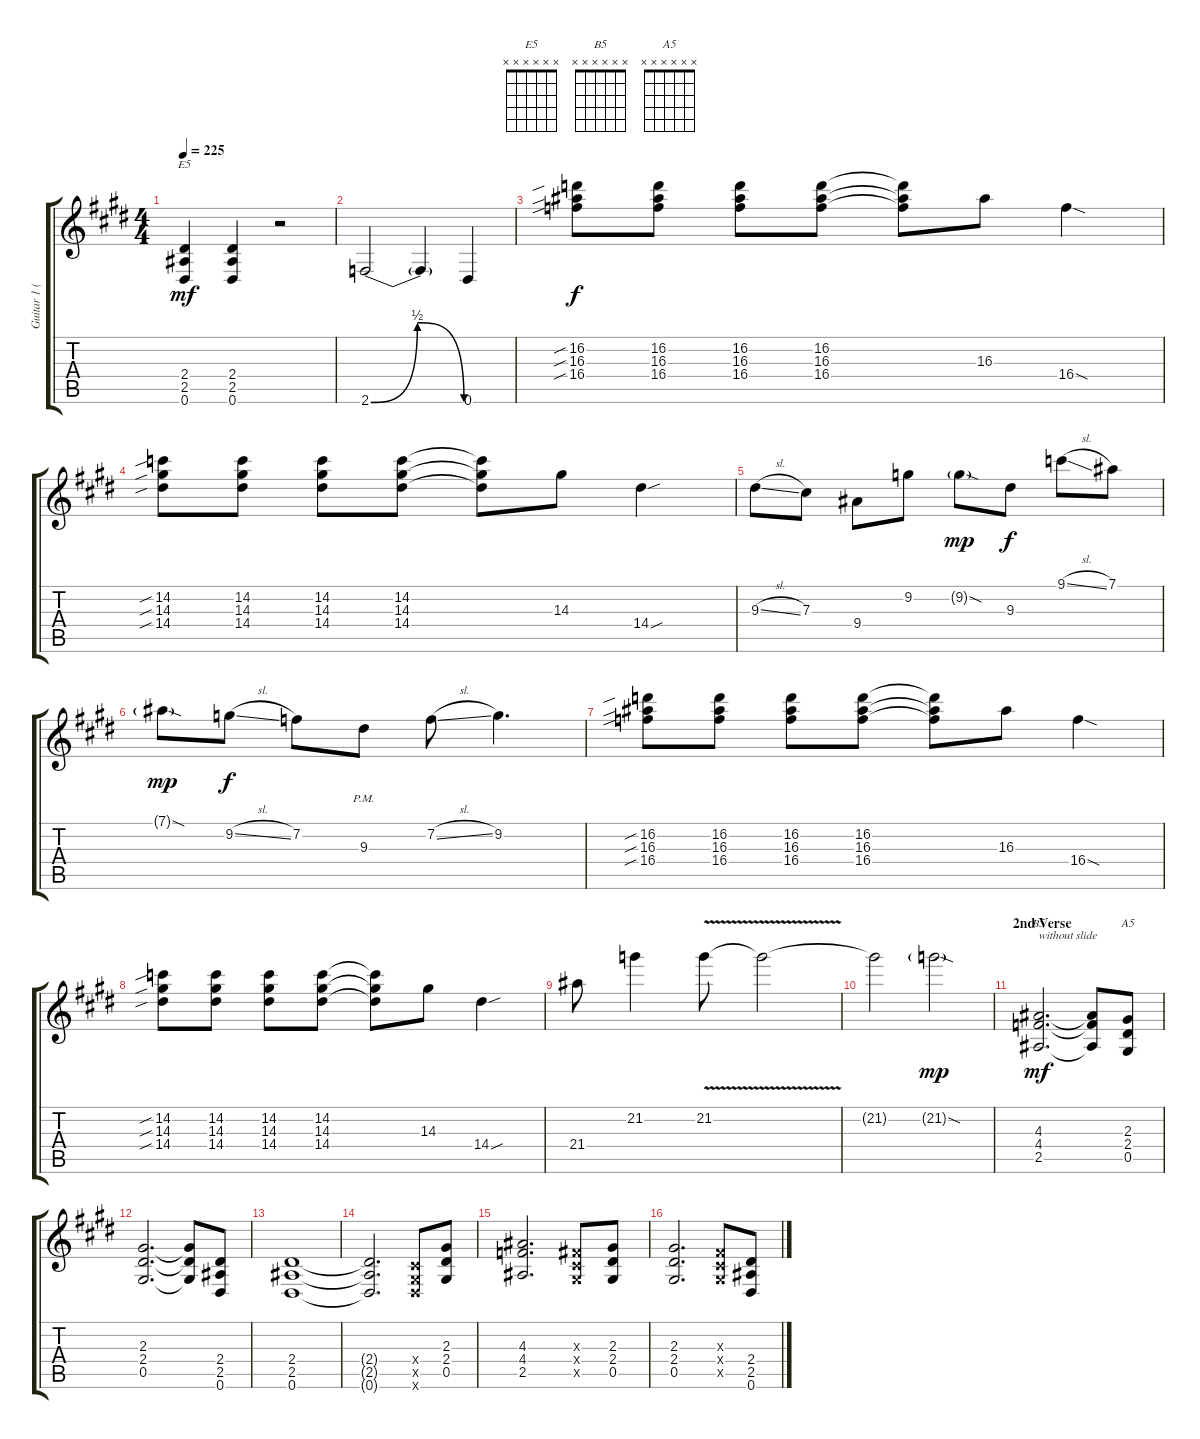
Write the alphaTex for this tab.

\track ("Guitar 1 (Slash)" "Guitar 1 (") {instrument overdrivenguitar}
\staff {score tabs}
\tuning (Eb4 Bb3 Gb3 Db3 Ab2 Eb2) {hide}
\chord ("E5" x x x x x x)
\chord ("B5" x x x x x x)
\chord ("A5" x x x x x x)
\ts (4 4)
\tempo 225
\clef g2
\ks e
(2.4 2.5 0.6).4{ch "E5" dy mf} (2.4 2.5 0.6).4 r.2 |
2.6{be (bendrelease 0 0 15 2 15 2 60 0)}.2 2.6{t}.4 0.6.4 |
(16.2{sib} 16.3{sib} 16.4{sib}).8{dy f} (16.2 16.3 16.4).8 (16.2 16.3 16.4).8 (16.2 16.3 16.4).8 (16.2{t} 16.3{t} 16.4{t}).8 16.3.8 16.4{sod}.4 |
(14.2{sib} 14.3{sib} 14.4{sib}).8 (14.2 14.3 14.4).8 (14.2 14.3 14.4).8 (14.2 14.3 14.4).8 (14.2{t} 14.3{t} 14.4{t}).8 14.3.8 14.4{sou}.4 |
9.3{sl}.8 7.3.8 9.4.8 9.2.8 9.2{sod g}.8{dy mp} 9.3.8{dy f} 9.1{sl}.8 7.1.8 |
7.1{sod g}.8{dy mp} 9.2{sl}.8{dy f} 7.2.8 9.3{pm}.8 7.2{sl}.8 9.2.4{d} |
(16.2{sib} 16.3{sib} 16.4{sib}).8 (16.2 16.3 16.4).8 (16.2 16.3 16.4).8 (16.2 16.3 16.4).8 (16.2{t} 16.3{t} 16.4{t}).8 16.3.8 16.4{sod}.4 |
(14.2{sib} 14.3{sib} 14.4{sib}).8 (14.2 14.3 14.4).8 (14.2 14.3 14.4).8 (14.2 14.3 14.4).8 (14.2{t} 14.3{t} 14.4{t}).8 14.3.8 14.4{sou}.4 |
21.4.8 21.2.4 21.2{v}.8 21.2{t}.2 |
21.2{t}.2 21.2{sod g}.2{dy mp} |
\section ("" "2nd Verse")
(4.3 4.4 2.5).2{d ch "B5" txt "without slide" dy mf} (4.3{t} 4.4{t} 2.5{t}).8 (2.3 2.4 0.5).8{ch "A5"} |
(2.3 2.4 0.5).2{d} (2.3{t} 2.4{t} 0.5{t}).8 (2.4 2.5 0.6).8 |
(2.4 2.5 0.6).1 |
(2.4{t} 2.5{t} 0.6{t}).2{d} (0.4{x} 0.5{x} 0.6{x}).8 (2.3 2.4 0.5).8 |
(4.3 4.4 2.5).2{d} (0.3{x} 0.4{x} 0.5{x}).8 (2.3 2.4 0.5).8 |
(2.3 2.4 0.5).2{d} (0.3{x} 0.4{x} 0.5{x}).8 (2.4 2.5 0.6).8
